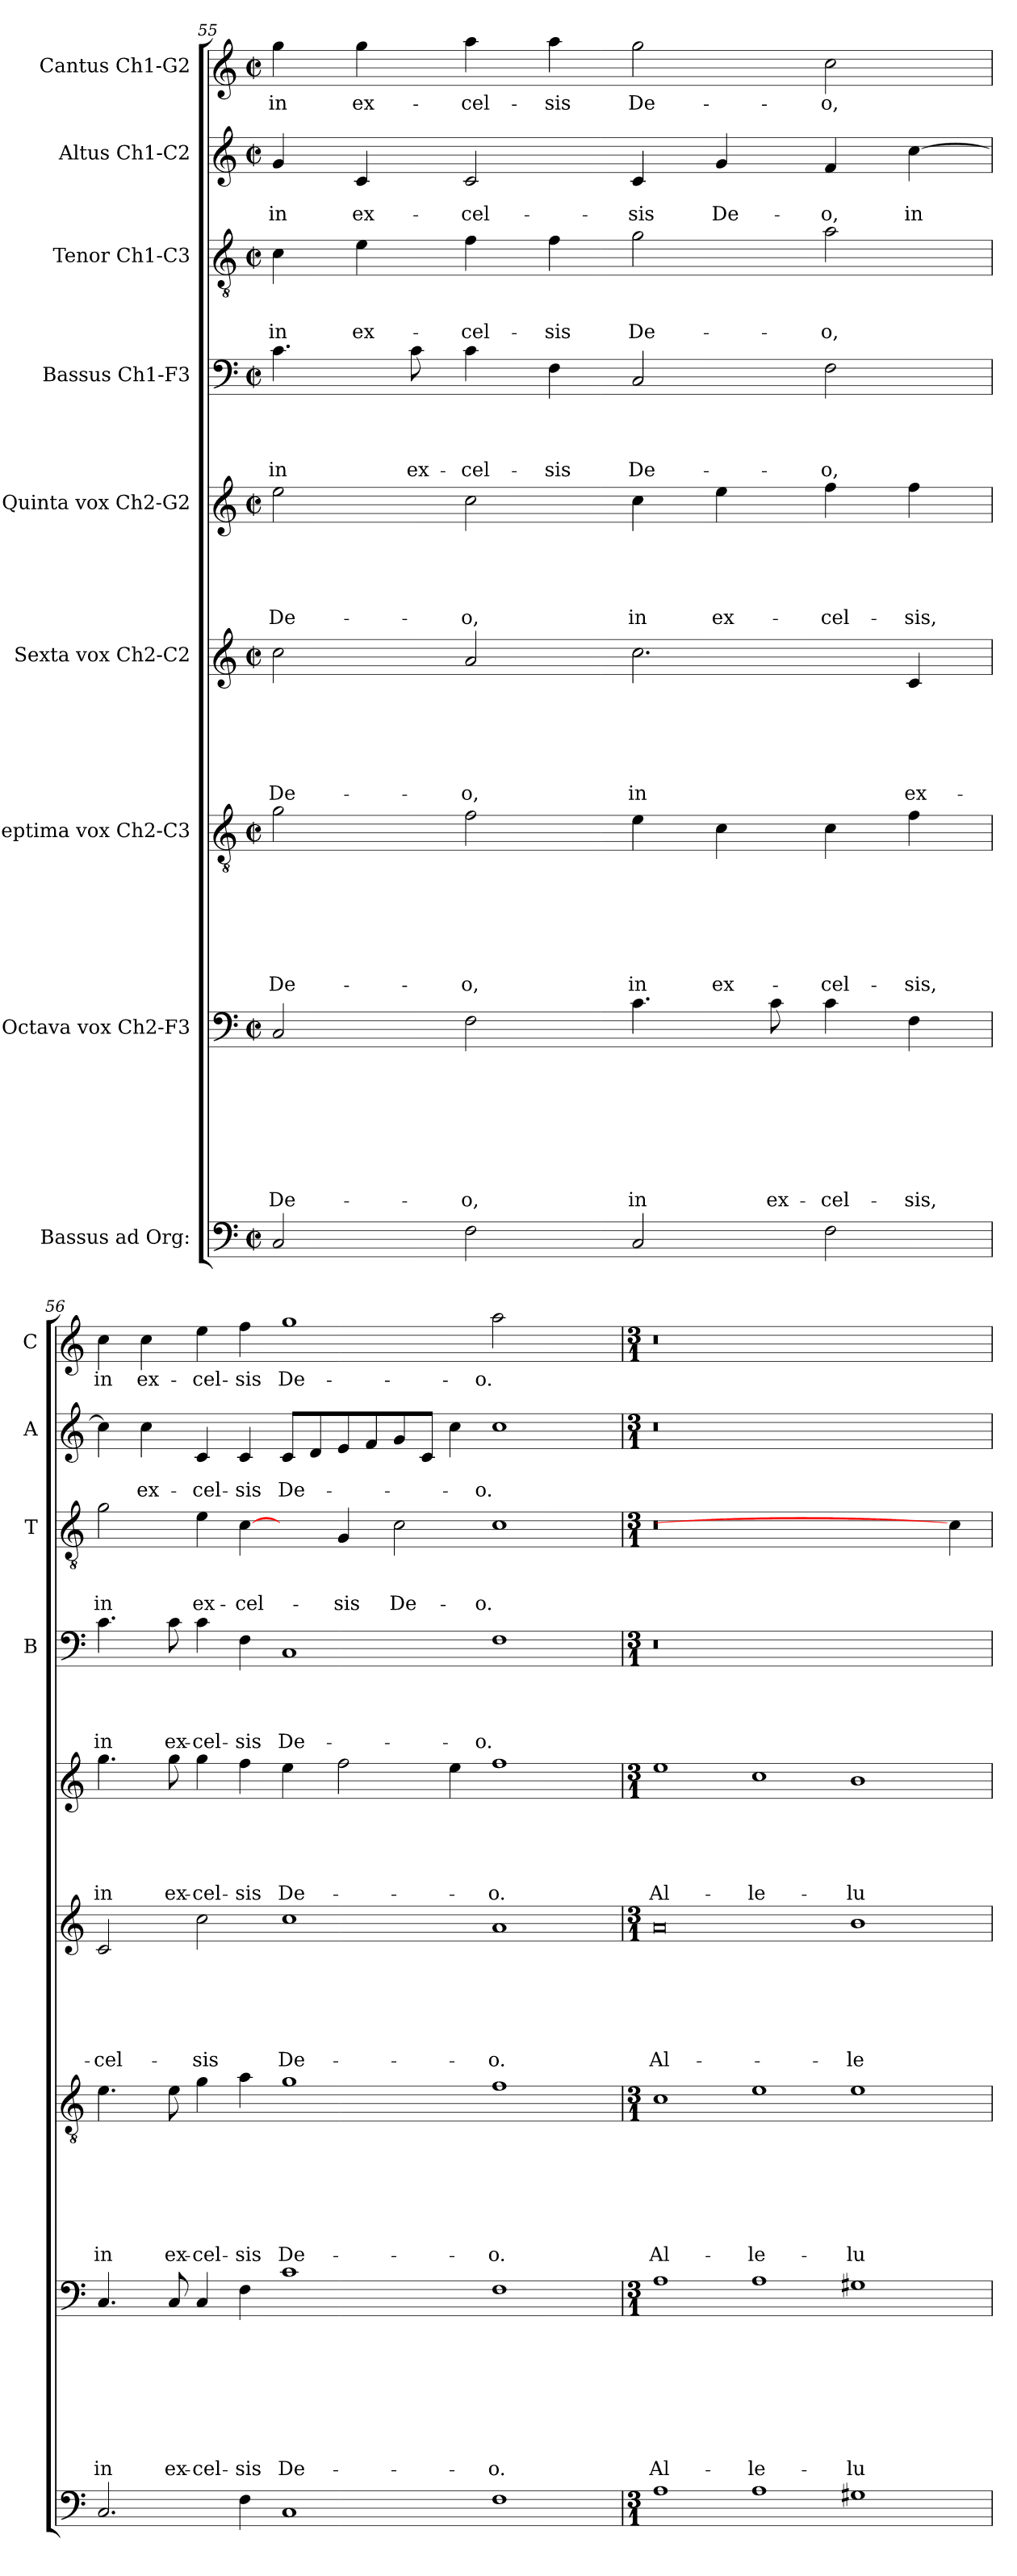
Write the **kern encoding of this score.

**kern	**kern	**text	**text	**text	**text	**text	**text	**text	**text	**kern	**text	**text	**text	**text	**text	**text	**text	**kern	**text	**text	**text	**text	**text	**text	**kern	**text	**text	**text	**text	**text	**kern	**text	**text	**text	**text	**kern	**text	**text	**text	**kern	**text	**text	**kern	**text
*part9	*part8	*part8	*part8	*part8	*part8	*part8	*part8	*part8	*part8	*part7	*part7	*part7	*part7	*part7	*part7	*part7	*part7	*part6	*part6	*part6	*part6	*part6	*part6	*part6	*part5	*part5	*part5	*part5	*part5	*part5	*part4	*part4	*part4	*part4	*part4	*part3	*part3	*part3	*part3	*part2	*part2	*part2	*part1	*part1
*staff9	*staff8	*staff8	*staff8	*staff8	*staff8	*staff8	*staff8	*staff8	*staff8	*staff7	*staff7	*staff7	*staff7	*staff7	*staff7	*staff7	*staff7	*staff6	*staff6	*staff6	*staff6	*staff6	*staff6	*staff6	*staff5	*staff5	*staff5	*staff5	*staff5	*staff5	*staff4	*staff4	*staff4	*staff4	*staff4	*staff3	*staff3	*staff3	*staff3	*staff2	*staff2	*staff2	*staff1	*staff1
*I"Bassus ad Org:	*I"Octava vox Ch2-F3	*	*	*	*	*	*	*	*	*I"Septima vox Ch2-C3	*	*	*	*	*	*	*	*I"Sexta vox Ch2-C2	*	*	*	*	*	*	*I"Quinta vox Ch2-G2	*	*	*	*	*	*I"Bassus Ch1-F3	*	*	*	*	*I"Tenor Ch1-C3	*	*	*	*I"Altus Ch1-C2	*	*	*I"Cantus Ch1-G2	*
*	*	*	*	*	*	*	*	*	*	*	*	*	*	*	*	*	*	*	*	*	*	*	*	*	*	*	*	*	*	*	*I'B	*	*	*	*	*I'T	*	*	*	*I'A	*	*	*I'C	*
*clefF4	*clefF4	*	*	*	*	*	*	*	*	*clefGv2	*	*	*	*	*	*	*	*clefG2	*	*	*	*	*	*	*clefG2	*	*	*	*	*	*clefF4	*	*	*	*	*clefGv2	*	*	*	*clefG2	*	*	*clefG2	*
*k[]	*k[]	*	*	*	*	*	*	*	*	*k[]	*	*	*	*	*	*	*	*k[]	*	*	*	*	*	*	*k[]	*	*	*	*	*	*k[]	*	*	*	*	*k[]	*	*	*	*k[]	*	*	*k[]	*
*C:	*C:	*	*	*	*	*	*	*	*	*C:	*	*	*	*	*	*	*	*C:	*	*	*	*	*	*	*C:	*	*	*	*	*	*C:	*	*	*	*	*C:	*	*	*	*C:	*	*	*C:	*
*M2/2	*M2/2	*	*	*	*	*	*	*	*	*M2/2	*	*	*	*	*	*	*	*M2/2	*	*	*	*	*	*	*M2/2	*	*	*	*	*	*M2/2	*	*	*	*	*M2/2	*	*	*	*M2/2	*	*	*M2/2	*
*met(c|)	*met(c|)	*	*	*	*	*	*	*	*	*met(c|)	*	*	*	*	*	*	*	*met(c|)	*	*	*	*	*	*	*met(c|)	*	*	*	*	*	*met(c|)	*	*	*	*	*met(c|)	*	*	*	*met(c|)	*	*	*met(c|)	*
=55	=55	=55	=55	=55	=55	=55	=55	=55	=55	=55	=55	=55	=55	=55	=55	=55	=55	=55	=55	=55	=55	=55	=55	=55	=55	=55	=55	=55	=55	=55	=55	=55	=55	=55	=55	=55	=55	=55	=55	=55	=55	=55	=55	=55
!	!	!	!	!	!	!	!	!	!LO:LY:b	!	!	!	!	!	!	!	!LO:LY:b	!	!	!	!	!	!	!LO:LY:b	!	!	!	!	!	!LO:LY:b	!	!	!	!	!LO:LY:b	!	!	!	!LO:LY:b	!	!	!LO:LY:b	!	!LO:LY:b
2C/	2C/	.	.	.	.	.	.	.	De-	2g\	.	.	.	.	.	.	De-	2cc\	.	.	.	.	.	De-	2ee\	.	.	.	.	De-	4.c\	.	.	.	in	4c\	.	.	in	4g/	.	in	4gg\	in
!	!	!	!	!	!	!	!	!	!	!	!	!	!	!	!	!	!	!	!	!	!	!	!	!	!	!	!	!	!	!	!	!	!	!	!	!	!	!	!LO:LY:b	!	!	!LO:LY:b	!	!LO:LY:b
.	.	.	.	.	.	.	.	.	.	.	.	.	.	.	.	.	.	.	.	.	.	.	.	.	.	.	.	.	.	.	.	.	.	.	.	4e\	.	.	ex-	4c/	.	ex-	4gg\	ex-
!	!	!	!	!	!	!	!	!	!	!	!	!	!	!	!	!	!	!	!	!	!	!	!	!	!	!	!	!	!	!	!	!	!	!	!LO:LY:b	!	!	!	!	!	!	!	!	!
.	.	.	.	.	.	.	.	.	.	.	.	.	.	.	.	.	.	.	.	.	.	.	.	.	.	.	.	.	.	.	8c\	.	.	.	ex-	.	.	.	.	.	.	.	.	.
!	!	!	!	!	!	!	!	!	!LO:LY:b	!	!	!	!	!	!	!	!LO:LY:b	!	!	!	!	!	!	!LO:LY:b	!	!	!	!	!	!LO:LY:b	!	!	!	!	!LO:LY:b	!	!	!	!LO:LY:b	!	!	!LO:LY:b	!	!LO:LY:b
2F\	2F\	.	.	.	.	.	.	.	-o,	2f\	.	.	.	.	.	.	-o,	2a/	.	.	.	.	.	-o,	2cc\	.	.	.	.	-o,	4c\	.	.	.	-cel-	4f\	.	.	-cel-	2c/	.	-cel-	4aa\	-cel-
!	!	!	!	!	!	!	!	!	!	!	!	!	!	!	!	!	!	!	!	!	!	!	!	!	!	!	!	!	!	!	!	!	!	!	!LO:LY:b	!	!	!	!LO:LY:b	!	!	!	!	!LO:LY:b
.	.	.	.	.	.	.	.	.	.	.	.	.	.	.	.	.	.	.	.	.	.	.	.	.	.	.	.	.	.	.	4F\	.	.	.	-sis	4f\	.	.	-sis	.	.	.	4aa\	-sis
!	!	!	!	!	!	!	!	!	!LO:LY:b	!	!	!	!	!	!	!	!LO:LY:b	!	!	!	!	!	!	!LO:LY:b	!	!	!	!	!	!LO:LY:b	!	!	!	!	!LO:LY:b	!	!	!	!LO:LY:b	!	!	!LO:LY:b	!	!LO:LY:b
2C/	4.c\	.	.	.	.	.	.	.	in	4e\	.	.	.	.	.	.	in	2.cc\	.	.	.	.	.	in	4cc\	.	.	.	.	in	2C/	.	.	.	De-	2g\	.	.	De-	4c/	.	-sis	2gg\	De-
!	!	!	!	!	!	!	!	!	!	!	!	!	!	!	!	!	!LO:LY:b	!	!	!	!	!	!	!	!	!	!	!	!	!LO:LY:b	!	!	!	!	!	!	!	!	!	!	!	!LO:LY:b	!	!
.	.	.	.	.	.	.	.	.	.	4c\	.	.	.	.	.	.	ex-	.	.	.	.	.	.	.	4ee\	.	.	.	.	ex-	.	.	.	.	.	.	.	.	.	4g/	.	De-	.	.
!	!	!	!	!	!	!	!	!	!LO:LY:b	!	!	!	!	!	!	!	!	!	!	!	!	!	!	!	!	!	!	!	!	!	!	!	!	!	!	!	!	!	!	!	!	!	!	!
.	8c\	.	.	.	.	.	.	.	ex-	.	.	.	.	.	.	.	.	.	.	.	.	.	.	.	.	.	.	.	.	.	.	.	.	.	.	.	.	.	.	.	.	.	.	.
!	!	!	!	!	!	!	!	!	!LO:LY:b	!	!	!	!	!	!	!	!LO:LY:b	!	!	!	!	!	!	!	!	!	!	!	!	!LO:LY:b	!	!	!	!	!LO:LY:b	!	!	!	!LO:LY:b	!	!	!LO:LY:b	!	!LO:LY:b
2F\	4c\	.	.	.	.	.	.	.	-cel-	4c\	.	.	.	.	.	.	-cel-	.	.	.	.	.	.	.	4ff\	.	.	.	.	-cel-	2F\	.	.	.	-o,	2a\	.	.	-o,	4f/	.	-o,	2cc\	-o,
!	!	!	!	!	!	!	!	!	!LO:LY:b	!	!	!	!	!	!	!	!LO:LY:b	!	!	!	!	!	!	!LO:LY:b	!	!	!	!	!	!LO:LY:b	!	!	!	!	!	!	!	!	!	!	!	!LO:LY:b	!	!
.	4F\	.	.	.	.	.	.	.	-sis,	4f\	.	.	.	.	.	.	-sis,	4c/	.	.	.	.	.	ex-	4ff\	.	.	.	.	-sis,	.	.	.	.	.	.	.	.	.	[4cc\	.	in	.	.
!!LO:PB:g=z
=56	=56	=56	=56	=56	=56	=56	=56	=56	=56	=56	=56	=56	=56	=56	=56	=56	=56	=56	=56	=56	=56	=56	=56	=56	=56	=56	=56	=56	=56	=56	=56	=56	=56	=56	=56	=56	=56	=56	=56	=56	=56	=56	=56	=56
!	!	!	!	!	!	!	!	!	!LO:LY:b	!	!	!	!	!	!	!	!LO:LY:b	!	!	!	!	!	!	!LO:LY:b	!	!	!	!	!	!LO:LY:b	!	!	!	!	!LO:LY:b	!	!	!	!LO:LY:b	!	!	!	!	!LO:LY:b
2.C/	4.C/	.	.	.	.	.	.	.	in	4.e\	.	.	.	.	.	.	in	2c/	.	.	.	.	.	-cel-	4.gg\	.	.	.	.	in	4.c\	.	.	.	in	2g\	.	.	in	4cc\]	.	.	4cc\	in
!	!	!	!	!	!	!	!	!	!	!	!	!	!	!	!	!	!	!	!	!	!	!	!	!	!	!	!	!	!	!	!	!	!	!	!	!	!	!	!	!	!	!LO:LY:b	!	!LO:LY:b
.	.	.	.	.	.	.	.	.	.	.	.	.	.	.	.	.	.	.	.	.	.	.	.	.	.	.	.	.	.	.	.	.	.	.	.	.	.	.	.	4cc\	.	ex-	4cc\	ex-
!	!	!	!	!	!	!	!	!	!LO:LY:b	!	!	!	!	!	!	!	!LO:LY:b	!	!	!	!	!	!	!	!	!	!	!	!	!LO:LY:b	!	!	!	!	!LO:LY:b	!	!	!	!	!	!	!	!	!
.	8C/	.	.	.	.	.	.	.	ex-	8e\	.	.	.	.	.	.	ex-	.	.	.	.	.	.	.	8gg\	.	.	.	.	ex-	8c\	.	.	.	ex-	.	.	.	.	.	.	.	.	.
!	!	!	!	!	!	!	!	!	!LO:LY:b	!	!	!	!	!	!	!	!LO:LY:b	!	!	!	!	!	!	!LO:LY:b	!	!	!	!	!	!LO:LY:b	!	!	!	!	!LO:LY:b	!	!	!	!LO:LY:b	!	!	!LO:LY:b	!	!LO:LY:b
.	4C/	.	.	.	.	.	.	.	-cel-	4g\	.	.	.	.	.	.	-cel-	2cc\	.	.	.	.	.	-sis	4gg\	.	.	.	.	-cel-	4c\	.	.	.	-cel-	4e\	.	.	ex-	4c/	.	-cel-	4ee\	-cel-
!	!	!	!	!	!	!	!	!	!LO:LY:b	!	!	!	!	!	!	!	!LO:LY:b	!	!	!	!	!	!	!	!	!	!	!	!	!LO:LY:b	!	!	!	!	!LO:LY:b	!	!	!	!LO:LY:b	!	!	!LO:LY:b	!	!LO:LY:b
4F\	4F\	.	.	.	.	.	.	.	-sis	4a\	.	.	.	.	.	.	-sis	.	.	.	.	.	.	.	4ff\	.	.	.	.	-sis	4F\	.	.	.	-sis	[4c\	.	.	-cel-	4c/	.	-sis	4ff\	-sis
!	!	!	!	!	!	!	!	!	!LO:LY:b	!	!	!	!	!	!	!	!LO:LY:b	!	!	!	!	!	!	!LO:LY:b	!	!	!	!	!	!LO:LY:b	!	!	!	!	!LO:LY:b	!	!	!	!	!	!	!LO:LY:b	!	!LO:LY:b
1C	1c	.	.	.	.	.	.	.	De-	1g	.	.	.	.	.	.	De-	1cc	.	.	.	.	.	De-	4ee\	.	.	.	.	De-	1C	.	.	.	De-	4ryy	.	.	.	8c/L	.	De-	1gg	De-
.	.	.	.	.	.	.	.	.	.	.	.	.	.	.	.	.	.	.	.	.	.	.	.	.	.	.	.	.	.	.	.	.	.	.	.	.	.	.	.	8d/	.	.	.	.
!	!	!	!	!	!	!	!	!	!	!	!	!	!	!	!	!	!	!	!	!	!	!	!	!	!	!	!	!	!	!	!	!	!	!	!	!	!	!	!LO:LY:b	!	!	!	!	!
.	.	.	.	.	.	.	.	.	.	.	.	.	.	.	.	.	.	.	.	.	.	.	.	.	2ff\	.	.	.	.	.	.	.	.	.	.	4G/	.	.	-sis	8e/	.	.	.	.
.	.	.	.	.	.	.	.	.	.	.	.	.	.	.	.	.	.	.	.	.	.	.	.	.	.	.	.	.	.	.	.	.	.	.	.	.	.	.	.	8f/	.	.	.	.
!	!	!	!	!	!	!	!	!	!	!	!	!	!	!	!	!	!	!	!	!	!	!	!	!	!	!	!	!	!	!	!	!	!	!	!	!	!	!	!LO:LY:b	!	!	!	!	!
.	.	.	.	.	.	.	.	.	.	.	.	.	.	.	.	.	.	.	.	.	.	.	.	.	.	.	.	.	.	.	.	.	.	.	.	2c\	.	.	De-	8g/	.	.	.	.
.	.	.	.	.	.	.	.	.	.	.	.	.	.	.	.	.	.	.	.	.	.	.	.	.	.	.	.	.	.	.	.	.	.	.	.	.	.	.	.	8c/J	.	.	.	.
.	.	.	.	.	.	.	.	.	.	.	.	.	.	.	.	.	.	.	.	.	.	.	.	.	4ee\	.	.	.	.	.	.	.	.	.	.	.	.	.	.	4cc\	.	.	.	.
!	!	!	!	!	!	!	!	!	!LO:LY:b	!	!	!	!	!	!	!	!LO:LY:b	!	!	!	!	!	!	!LO:LY:b	!	!	!	!	!	!LO:LY:b	!	!	!	!	!LO:LY:b	!	!	!	!LO:LY:b	!	!	!LO:LY:b	!	!LO:LY:b
1F	1F	.	.	.	.	.	.	.	-o.	1f	.	.	.	.	.	.	-o.	1a	.	.	.	.	.	-o.	1ff	.	.	.	.	-o.	1F	.	.	.	-o.	1c	.	.	-o.	1cc	.	-o.	2aa\	-o.
.	.	.	.	.	.	.	.	.	.	.	.	.	.	.	.	.	.	.	.	.	.	.	.	.	.	.	.	.	.	.	.	.	.	.	.	.	.	.	.	.	.	.	2ryy	.
=57	=57	=57	=57	=57	=57	=57	=57	=57	=57	=57	=57	=57	=57	=57	=57	=57	=57	=57	=57	=57	=57	=57	=57	=57	=57	=57	=57	=57	=57	=57	=57	=57	=57	=57	=57	=57	=57	=57	=57	=57	=57	=57	=57	=57
*M3/1	*M3/1	*	*	*	*	*	*	*	*	*M3/1	*	*	*	*	*	*	*	*M3/1	*	*	*	*	*	*	*M3/1	*	*	*	*	*	*M3/1	*	*	*	*	*M3/1	*	*	*	*M3/1	*	*	*M3/1	*
!	!	!	!	!	!	!	!	!	!LO:LY:b	!	!	!	!	!	!	!	!LO:LY:b	!	!	!	!	!	!	!LO:LY:b	!	!	!	!	!	!LO:LY:b	!	!	!	!	!	!	!	!	!	!	!	!	!	!
1A	1A	.	.	.	.	.	.	.	Al-	1c	.	.	.	.	.	.	Al-	0a	.	.	.	.	.	Al-	1ee	.	.	.	.	Al-	0.r	.	.	.	.	0.r	.	.	.	0.r	.	.	0.r	.
!	!	!	!	!	!	!	!	!	!LO:LY:b	!	!	!	!	!	!	!	!LO:LY:b	!	!	!	!	!	!	!	!	!	!	!	!	!LO:LY:b	!	!	!	!	!	!	!	!	!	!	!	!	!	!
1A	1A	.	.	.	.	.	.	.	-le-	1e	.	.	.	.	.	.	-le-	.	.	.	.	.	.	.	1cc	.	.	.	.	-le-	.	.	.	.	.	.	.	.	.	.	.	.	.	.
!	!	!	!	!	!	!	!	!	!LO:LY:b	!	!	!	!	!	!	!	!LO:LY:b	!	!	!	!	!	!	!LO:LY:b	!	!	!	!	!	!LO:LY:b	!	!	!	!	!	!	!	!	!	!	!	!	!	!
1G#X	1G#X	.	.	.	.	.	.	.	-lu-	1e	.	.	.	.	.	.	-lu-	1b	.	.	.	.	.	-le-	1b	.	.	.	.	-lu-	.	.	.	.	.	.	.	.	.	.	.	.	.	.
4ryy	4ryy	.	.	.	.	.	.	.	.	4ryy	.	.	.	.	.	.	.	4ryy	.	.	.	.	.	.	4ryy	.	.	.	.	.	4ryy	.	.	.	.	4c\]	.	.	.	4ryy	.	.	4ryy	.
=	=	=	=	=	=	=	=	=	=	=	=	=	=	=	=	=	=	=	=	=	=	=	=	=	=	=	=	=	=	=	=	=	=	=	=	=	=	=	=	=	=	=	=	=
*-	*-	*-	*-	*-	*-	*-	*-	*-	*-	*-	*-	*-	*-	*-	*-	*-	*-	*-	*-	*-	*-	*-	*-	*-	*-	*-	*-	*-	*-	*-	*-	*-	*-	*-	*-	*-	*-	*-	*-	*-	*-	*-	*-	*-
